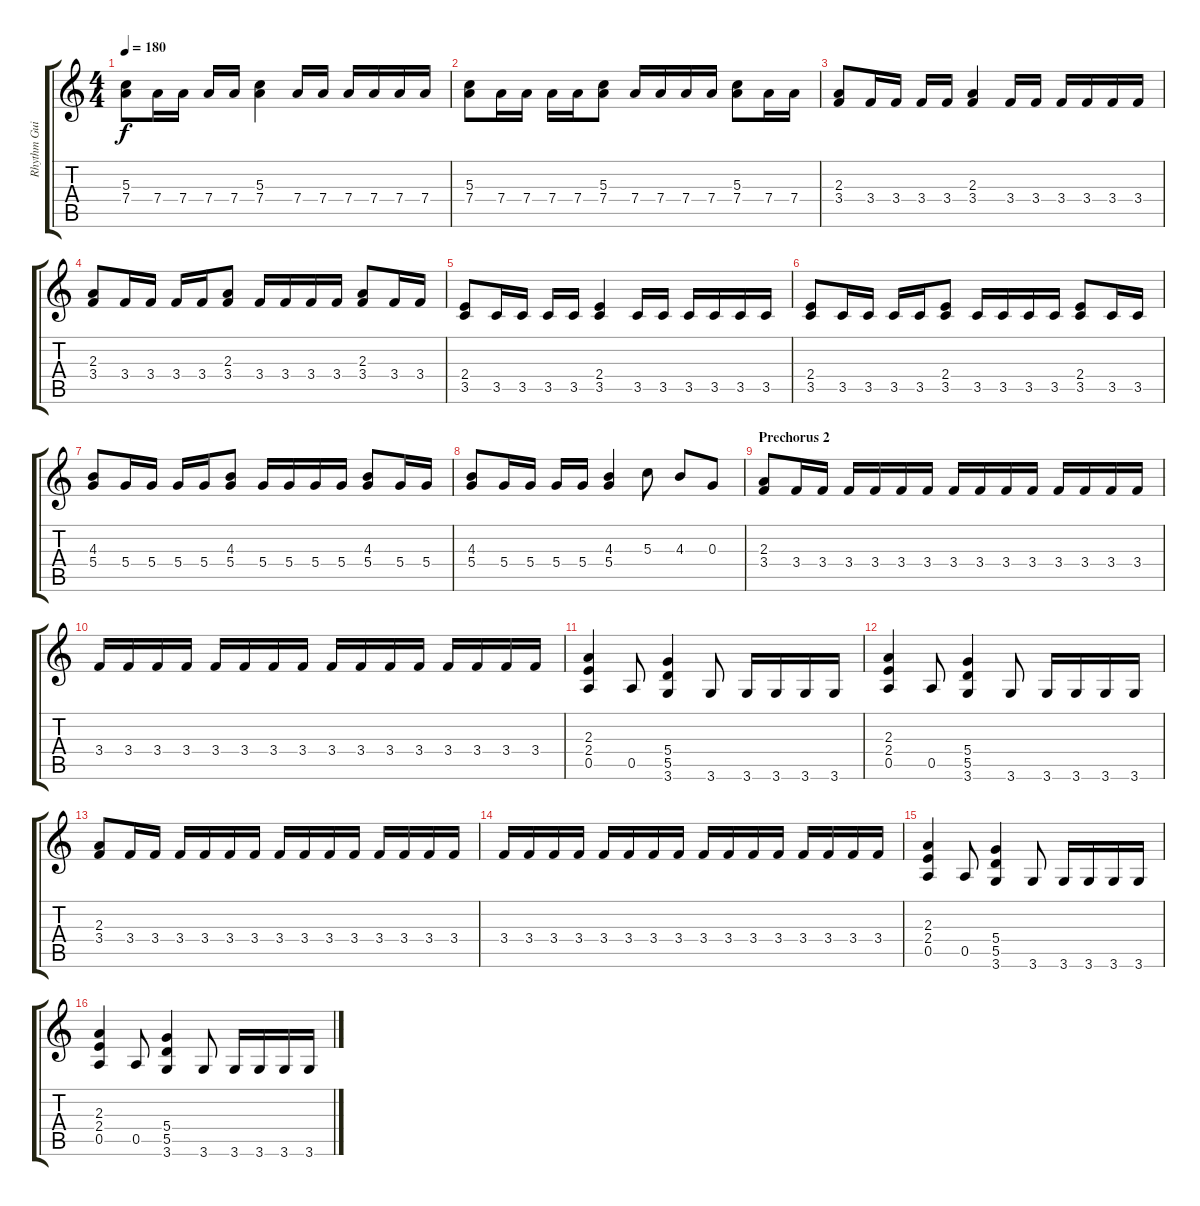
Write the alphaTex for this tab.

\track ("Rhythm Guitar 2 " "Rhythm Gui") {instrument overdrivenguitar}
\staff {score tabs}
\tuning (E4 B3 G3 D3 A2 E2) {hide}
\ts (4 4)
\tempo 180
\clef g2
\ks c
(5.3 7.4).8{dy f} 7.4.16 7.4.16 7.4.16 7.4.16 (5.3 7.4).4 7.4.16 7.4.16 7.4.16 7.4.16 7.4.16 7.4.16 |
(5.3 7.4).8 7.4.16 7.4.16 7.4.16 7.4.16 (5.3 7.4).8 7.4.16 7.4.16 7.4.16 7.4.16 (5.3 7.4).8 7.4.16 7.4.16 |
(2.3 3.4).8 3.4.16 3.4.16 3.4.16 3.4.16 (2.3 3.4).4 3.4.16 3.4.16 3.4.16 3.4.16 3.4.16 3.4.16 |
(2.3 3.4).8 3.4.16 3.4.16 3.4.16 3.4.16 (2.3 3.4).8 3.4.16 3.4.16 3.4.16 3.4.16 (2.3 3.4).8 3.4.16 3.4.16 |
(2.4 3.5).8 3.5.16 3.5.16 3.5.16 3.5.16 (2.4 3.5).4 3.5.16 3.5.16 3.5.16 3.5.16 3.5.16 3.5.16 |
(2.4 3.5).8 3.5.16 3.5.16 3.5.16 3.5.16 (2.4 3.5).8 3.5.16 3.5.16 3.5.16 3.5.16 (2.4 3.5).8 3.5.16 3.5.16 |
(4.3 5.4).8 5.4.16 5.4.16 5.4.16 5.4.16 (4.3 5.4).8 5.4.16 5.4.16 5.4.16 5.4.16 (4.3 5.4).8 5.4.16 5.4.16 |
(4.3 5.4).8 5.4.16 5.4.16 5.4.16 5.4.16 (4.3 5.4).4 5.3.8 4.3.8 0.3.8 |
\section ("" "Prechorus 2")
(2.3 3.4).8 3.4.16 3.4.16 3.4.16 3.4.16 3.4.16 3.4.16 3.4.16 3.4.16 3.4.16 3.4.16 3.4.16 3.4.16 3.4.16 3.4.16 |
3.4.16 3.4.16 3.4.16 3.4.16 3.4.16 3.4.16 3.4.16 3.4.16 3.4.16 3.4.16 3.4.16 3.4.16 3.4.16 3.4.16 3.4.16 3.4.16 |
(2.3 2.4 0.5).4 0.5.8 (5.4 5.5 3.6).4 3.6.8 3.6.16 3.6.16 3.6.16 3.6.16 |
(2.3 2.4 0.5).4 0.5.8 (5.4 5.5 3.6).4 3.6.8 3.6.16 3.6.16 3.6.16 3.6.16 |
(2.3 3.4).8 3.4.16 3.4.16 3.4.16 3.4.16 3.4.16 3.4.16 3.4.16 3.4.16 3.4.16 3.4.16 3.4.16 3.4.16 3.4.16 3.4.16 |
3.4.16 3.4.16 3.4.16 3.4.16 3.4.16 3.4.16 3.4.16 3.4.16 3.4.16 3.4.16 3.4.16 3.4.16 3.4.16 3.4.16 3.4.16 3.4.16 |
(2.3 2.4 0.5).4 0.5.8 (5.4 5.5 3.6).4 3.6.8 3.6.16 3.6.16 3.6.16 3.6.16 |
(2.3 2.4 0.5).4 0.5.8 (5.4 5.5 3.6).4 3.6.8 3.6.16 3.6.16 3.6.16 3.6.16
